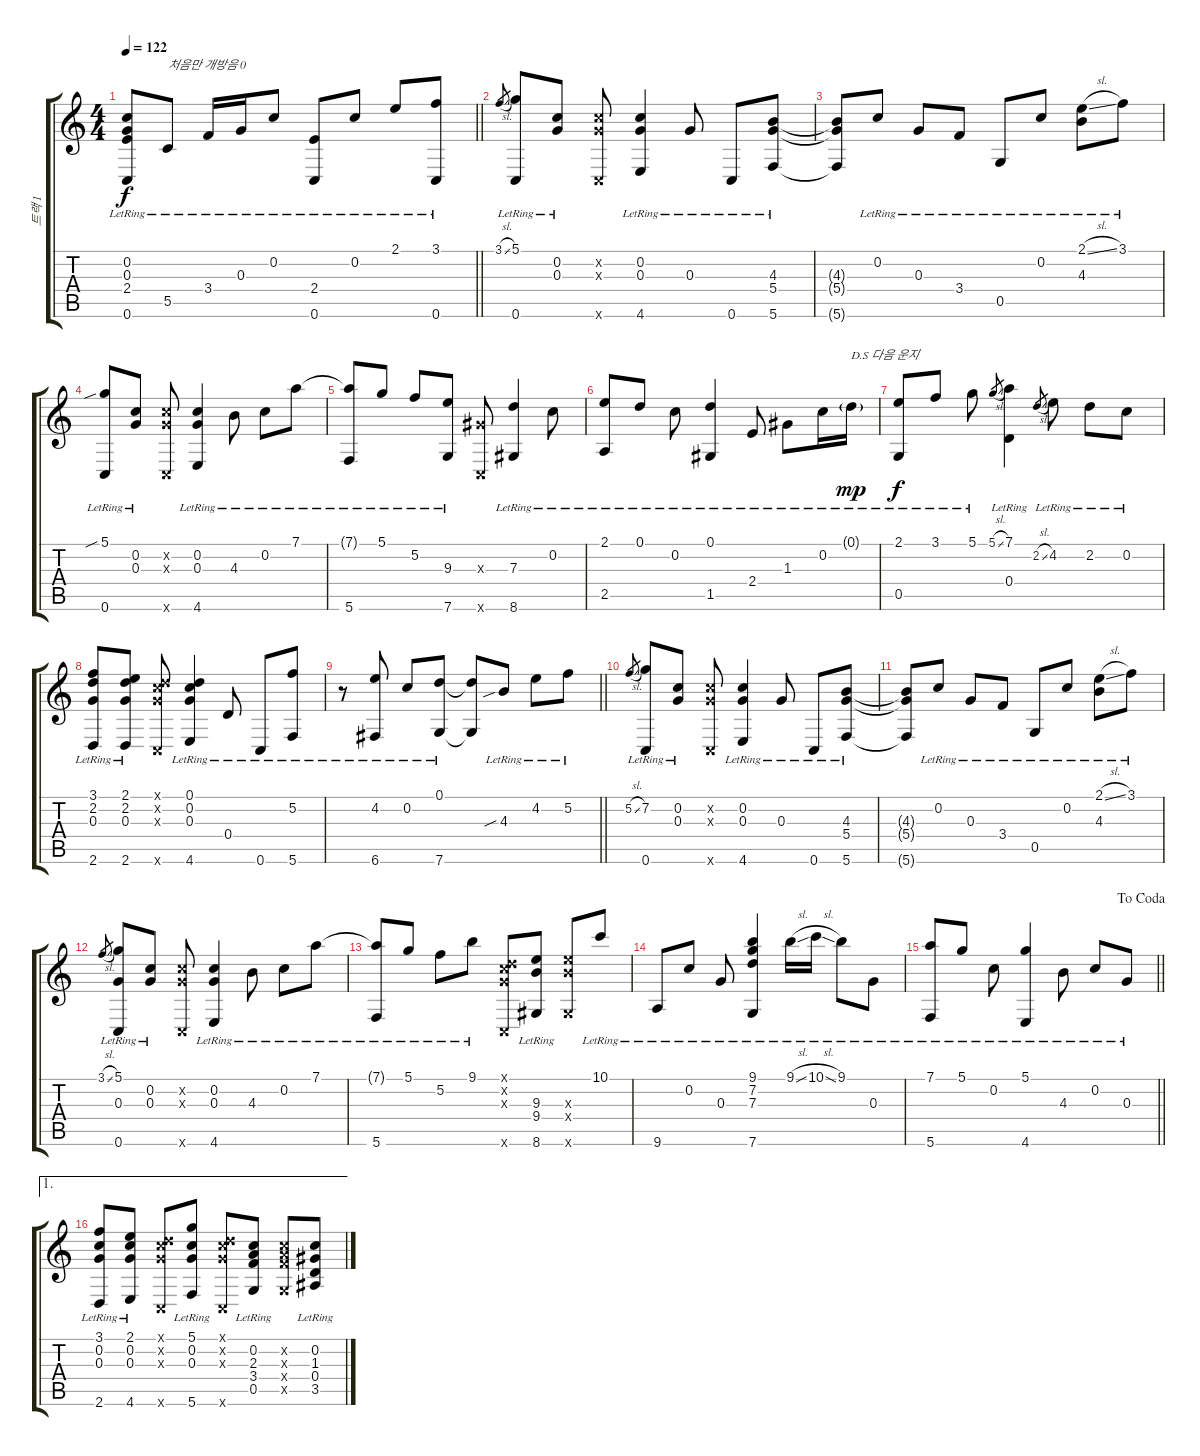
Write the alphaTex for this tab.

\track ("트랙 1" "트랙 1") {instrument acousticguitarsteel}
\staff {score tabs}
\tuning (D4 C4 G3 D3 G2 C2) {hide}
\ts (4 4)
\tempo 122
\clef g2
\barLineRight lightlight
\ks c
(0.2{t} 0.3{t} 2.4{t} 0.6{lr}).8{dy f} 5.5{lr}.8{txt "처음만 개방음 0"} 3.4{lr}.16 0.3{lr}.16 0.2{lr}.8 (2.4{lr} 0.6{lr}).8 0.2{lr}.8 2.1{lr}.8 (3.1{lr} 0.6{lr}).8 |
3.1{sl}.8{gr} (5.1{lr} 0.6{lr}).8 (0.2{lr} 0.3{lr}).8 (0.2{x} 0.3{x} 0.6{x}).8 (0.2{lr} 0.3{lr} 4.6{lr}).4 0.3{lr}.8 0.6{lr}.8 (4.3{lr} 5.4{lr} 5.6{lr}).8 |
(4.3{t} 5.4{t} 5.6{t}).8 0.2{lr}.8 0.3{lr}.8 3.4{lr}.8 0.5{lr}.8 0.2{lr}.8 (2.1{sl lr} 4.3{lr}).8 3.1{lr}.8 |
(5.1{sib lr} 0.6{lr}).8 (0.2{lr} 0.3{lr}).8 (0.2{x} 0.3{x} 0.6{x}).8 (0.2{lr} 0.3{lr} 4.6{lr}).4 4.3{lr}.8 0.2{lr}.8 7.1{lr}.8 |
(7.1{t} 5.6{lr}).8 5.1{lr}.8 5.2{lr}.8 (9.3{lr} 7.6{lr}).8 (1.3{x} 0.6{x}).8 (7.3{lr} 8.6{lr}).4 0.2{lr}.8 |
(2.1{lr} 2.5{lr}).8 0.1{lr}.8 0.2{lr}.8 (0.1{lr} 1.5{lr}).4 2.4{lr}.8 1.3{lr}.8 0.2{lr}.16 0.1{g lr}.16{txt "D.S 다음 운지" dy mp} |
(2.1{lr} 0.5{lr}).8{dy f} 3.1{lr}.8 5.1{lr}.8 5.1{sl}.8{gr} (7.1{lr} 0.4{lr}).4 2.2{sl}.8{gr} 4.2{lr}.8 2.2{lr}.8 0.2{lr}.8 |
(3.1{lr} 2.2{lr} 0.3{lr} 2.6{lr}).8 (2.1{lr} 2.2{lr} 0.3{lr} 2.6{lr}).8 (0.1{x} 0.2{x} 0.3{x} 0.6{x}).8 (0.1{lr} 0.2{lr} 0.3{lr} 4.6{lr}).4 0.4{lr}.8 0.6{lr}.8 (5.2{lr} 5.6{lr}).8 |
\barLineRight lightlight
r.8 (4.2{lr} 6.6{lr}).8 0.2{lr}.8 (0.1{lr} 7.6{lr}).8 (0.1{t} 7.6{t}).8 4.3{sib lr}.8 4.2{lr}.8 5.2{lr}.8 |
5.2{sl}.8{gr} (7.2{lr} 0.6{lr}).8 (0.2{lr} 0.3{lr}).8 (0.2{x} 0.3{x} 0.6{x}).8 (0.2{lr} 0.3{lr} 4.6{lr}).4 0.3{lr}.8 0.6{lr}.8 (4.3{lr} 5.4{lr} 5.6{lr}).8 |
(4.3{t} 5.4{t} 5.6{t}).8 0.2{lr}.8 0.3{lr}.8 3.4{lr}.8 0.5{lr}.8 0.2{lr}.8 (2.1{sl lr} 4.3{lr}).8 3.1{lr}.8 |
3.1{sl}.8{gr} (5.1{lr} 0.3{lr} 0.6{lr}).8 (0.2{lr} 0.3{lr}).8 (0.2{x} 0.3{x} 0.6{x}).8 (0.2{lr} 0.3{lr} 4.6{lr}).4 4.3{lr}.8 0.2{lr}.8 7.1{lr}.8 |
(7.1{t} 5.6{lr}).8 5.1{lr}.8 5.2{lr}.8 9.1{lr}.8 (0.1{x} 0.2{x} 0.3{x} 0.6{x}).8 (9.3{lr} 9.4{lr} 8.6{lr}).8 (9.3{x} 9.4{x} 8.6{x}).8 10.1{lr}.8 |
9.6{lr}.8 0.2{lr}.8 0.3{lr}.8 (9.1{lr} 7.2{lr} 7.3{lr} 7.6{lr}).4 9.1{sl lr}.16 10.1{sl lr}.16 9.1{lr}.8 0.3{lr}.8 |
\jump dacoda
\barLineRight lightlight
(7.1{lr} 5.6{lr}).8 5.1{lr}.8 0.2{lr}.8 (5.1{lr} 4.6{lr}).4 4.3{lr}.8 0.2{lr}.8 0.3{lr}.8 |
\ae 1
(3.1{lr} 0.2{lr} 0.3{lr} 2.6{lr}).8 (2.1{lr} 0.2{lr} 0.3{lr} 4.6{lr}).8 (0.1{x} 0.2{x} 0.3{x} 0.6{x}).8 (5.1{lr} 0.2{lr} 0.3{lr} 5.6{lr}).8 (0.1{x} 0.2{x} 0.3{x} 0.6{x}).8 (0.2{lr} 2.3{lr} 3.4{lr} 0.5{lr}).8 (0.2{x} 2.3{x} 3.4{x} 0.5{x}).8 (0.2{lr} 1.3{lr} 0.4{lr} 3.5{lr}).8
